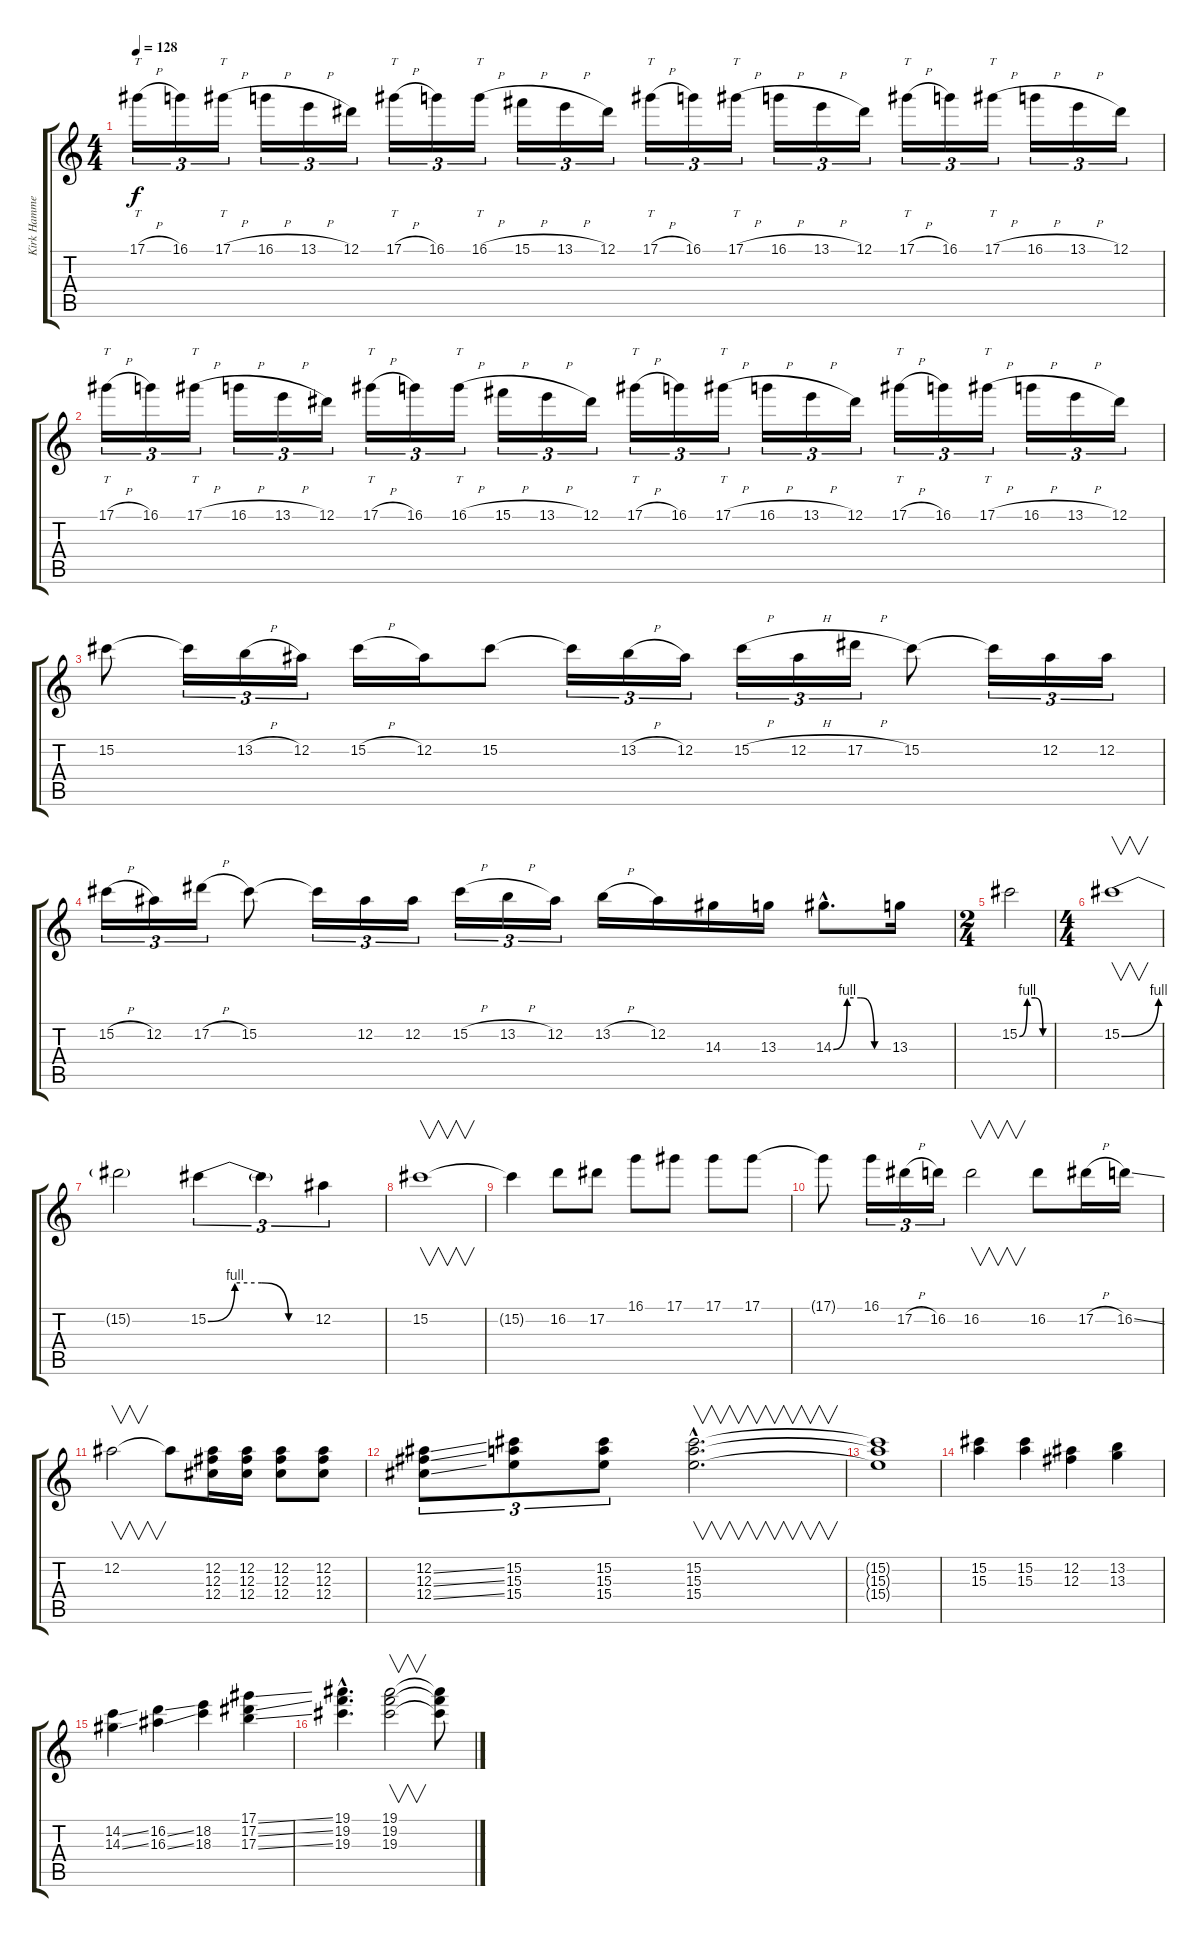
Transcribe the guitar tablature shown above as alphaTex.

\track ("Kirk Hammett (Distortion Guitar)" "Kirk Hamme") {instrument overdrivenguitar}
\staff {score tabs}
\tuning (Eb4 Bb3 Gb3 Db3 Ab2 Eb2) {hide}
\ts (4 4)
\tempo 128
\clef g2
\ks c
17.1{h}.16{tt tu (3 2) dy f} 16.1.16{tu (3 2)} 17.1{h}.16{tt tu (3 2)} 16.1{h}.16{tu (3 2)} 13.1{h}.16{tu (3 2)} 12.1.16{tu (3 2)} 17.1{h}.16{tt tu (3 2)} 16.1.16{tu (3 2)} 16.1{h}.16{tt tu (3 2)} 15.1{h}.16{tu (3 2)} 13.1{h}.16{tu (3 2)} 12.1.16{tu (3 2)} 17.1{h}.16{tt tu (3 2)} 16.1.16{tu (3 2)} 17.1{h}.16{tt tu (3 2)} 16.1{h}.16{tu (3 2)} 13.1{h}.16{tu (3 2)} 12.1.16{tu (3 2)} 17.1{h}.16{tt tu (3 2)} 16.1.16{tu (3 2)} 17.1{h}.16{tt tu (3 2)} 16.1{h}.16{tu (3 2)} 13.1{h}.16{tu (3 2)} 12.1.16{tu (3 2)} |
17.1{h}.16{tt tu (3 2)} 16.1.16{tu (3 2)} 17.1{h}.16{tt tu (3 2)} 16.1{h}.16{tu (3 2)} 13.1{h}.16{tu (3 2)} 12.1.16{tu (3 2)} 17.1{h}.16{tt tu (3 2)} 16.1.16{tu (3 2)} 16.1{h}.16{tt tu (3 2)} 15.1{h}.16{tu (3 2)} 13.1{h}.16{tu (3 2)} 12.1.16{tu (3 2)} 17.1{h}.16{tt tu (3 2)} 16.1.16{tu (3 2)} 17.1{h}.16{tt tu (3 2)} 16.1{h}.16{tu (3 2)} 13.1{h}.16{tu (3 2)} 12.1.16{tu (3 2)} 17.1{h}.16{tt tu (3 2)} 16.1.16{tu (3 2)} 17.1{h}.16{tt tu (3 2)} 16.1{h}.16{tu (3 2)} 13.1{h}.16{tu (3 2)} 12.1.16{tu (3 2)} |
15.2.8 15.2{t}.16{tu (3 2)} 13.2{h}.16{tu (3 2)} 12.2.16{tu (3 2)} 15.2{h}.16 12.2.16 15.2.8 15.2{t}.16{tu (3 2)} 13.2{h}.16{tu (3 2)} 12.2.16{tu (3 2)} 15.2{h}.16{tu (3 2)} 12.2{h}.16{tu (3 2)} 17.2{h}.16{tu (3 2)} 15.2.8 15.2{t}.16{tu (3 2)} 12.2.16{tu (3 2)} 12.2.16{tu (3 2)} |
15.2{h}.16{tu (3 2)} 12.2.16{tu (3 2)} 17.2{h}.16{tu (3 2)} 15.2.8 15.2{t}.16{tu (3 2)} 12.2.16{tu (3 2)} 12.2.16{tu (3 2)} 15.2{h}.16{tu (3 2)} 13.2{h}.16{tu (3 2)} 12.2.16{tu (3 2)} 13.2{h}.16 12.2.16 14.3.16 13.3.16 14.3{be (custom 0 0 15 4 30 4 45 0 60 0) hac}.8{d} 13.3.16 |
\ts (2 4)
15.2{be (custom 0 0 15 4 30 4 45 0 60 0)}.2 |
\ts (4 4)
15.2{be (bend 0 0 60 4)}.1{v} |
15.2{t}.2 15.2{be (custom 0 0 15 4 30 4 45 0 60 0)}.4{tu (3 2)} 15.2{t}.4{tu (3 2)} 12.2.4{tu (3 2)} |
15.2.1{v} |
15.2{t}.4 16.2.8 17.2.8 16.1.8 17.1.8 17.1.8 17.1.8 |
17.1{t}.8 16.1.16{tu (3 2)} 17.2{h}.16{tu (3 2)} 16.2.16{tu (3 2)} 16.2.2{v} 16.2.8 17.2{h}.16 16.2{ss}.16 |
12.2.2{v} 12.2{t}.8 (12.2 12.3 12.4).16 (12.2 12.3 12.4).16 (12.2 12.3 12.4).8 (12.2 12.3 12.4).8 |
(12.2{ss} 12.3{ss} 12.4{ss}).8{tu (3 2)} (15.2 15.3 15.4).8{tu (3 2)} (15.2 15.3 15.4).8{tu (3 2)} (15.2{hac} 15.3{hac} 15.4{hac}).2{v d} |
(15.2{t} 15.3{t} 15.4{t}).1 |
(15.2 15.3).4 (15.2 15.3).4 (12.2 12.3).4 (13.2 13.3).4 |
(14.2{ss} 14.3{ss}).4 (16.2{ss} 16.3{ss}).4 (18.2 18.3).4 (17.1{ss} 17.2{ss} 17.3{ss}).4 |
(19.1{hac} 19.2{hac} 19.3{hac}).4{d} (19.1 19.2 19.3).2{v} (19.1{t} 19.2{t} 19.3{t}).8
